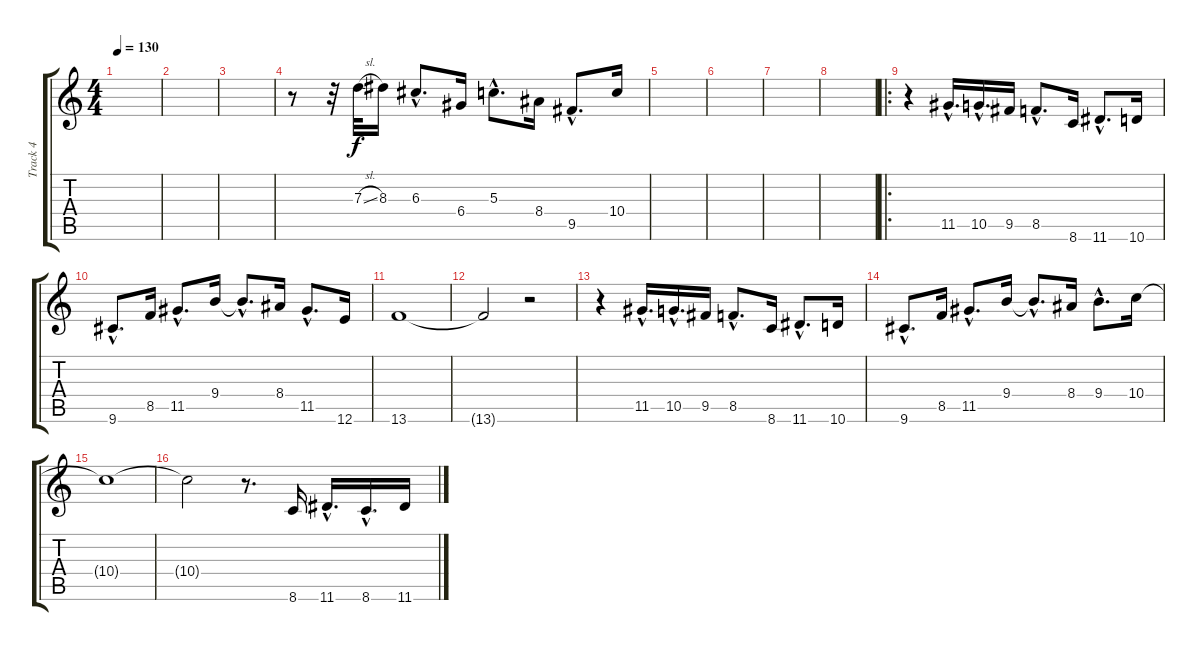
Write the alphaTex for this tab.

\track ("Track 4" "Track 4") {instrument electricguitarjazz}
\staff {score tabs}
\tuning (E4 B3 G3 D3 A2 E2) {hide}
\ts (4 4)
\tempo 130
\clef g2
\ks c
|
|
|
r.8 r.32 7.3{sl}.32 8.3.16 6.3{hac}.8{d} 6.4.16 5.3{hac}.8{d} 8.4.16 9.5{hac}.8{d} 10.4.16 |
|
|
|
|
\ro
r.4 11.5{hac}.16{d} 10.5{hac}.16{d} 9.5.16 8.5{hac}.8{d} 8.6.16 11.6{hac}.8{d} 10.6.16 |
9.6{hac}.8{d} 8.5.16 11.5{hac}.8{d} 9.4.16 9.4{hac t}.8{d} 8.4.16 11.5{hac}.8{d} 12.6.16 |
13.6.1 |
13.6{t}.2 r.2 |
r.4 11.5{hac}.16{d} 10.5{hac}.16{d} 9.5.16 8.5{hac}.8{d} 8.6.16 11.6{hac}.8{d} 10.6.16 |
9.6{hac}.8{d} 8.5.16 11.5{hac}.8{d} 9.4.16 9.4{hac t}.8{d} 8.4.16 9.4{hac}.8{d} 10.4.16 |
10.4{t}.1 |
10.4{t}.2 r.8{d} 8.6.16 11.6{hac}.16{d} 8.6{hac}.16{d} 11.6.16
